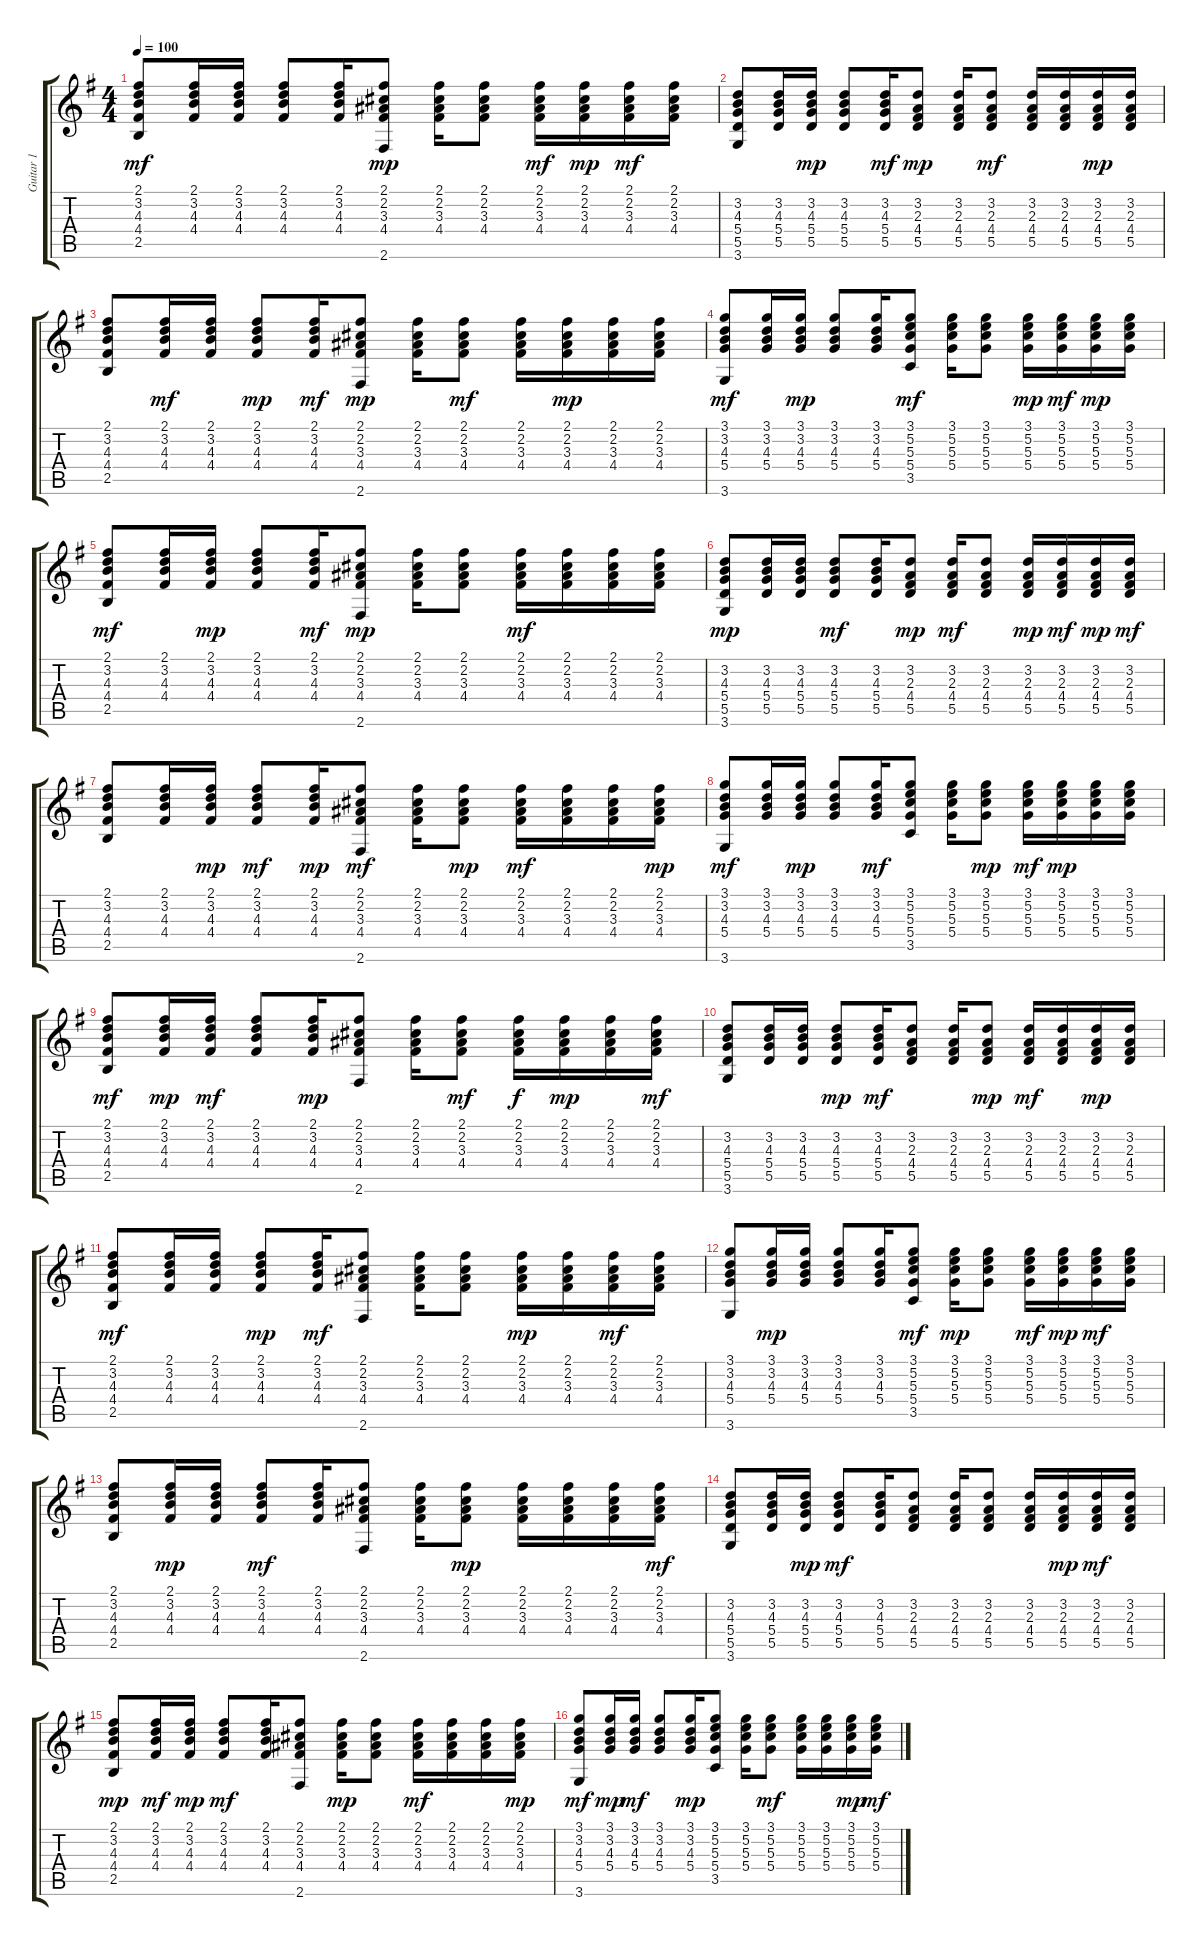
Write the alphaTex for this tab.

\track ("Guitar 1" "Guitar 1") {instrument electricguitarclean}
\staff {score tabs}
\tuning (E4 B3 G3 D3 A2 E2) {hide}
\ts (4 4)
\tempo 100
\clef g2
\ks g
(2.1 3.2 4.3 4.4 2.5).8{dy mf} (2.1 3.2 4.3 4.4).16 (2.1 3.2 4.3 4.4).16 (2.1 3.2 4.3 4.4).8 (2.1 3.2 4.3 4.4).16 (2.1 2.2 3.3 4.4 2.6).8{dy mp} (2.1 2.2 3.3 4.4).16 (2.1 2.2 3.3 4.4).8 (2.1 2.2 3.3 4.4).16{dy mf} (2.1 2.2 3.3 4.4).16{dy mp} (2.1 2.2 3.3 4.4).16{dy mf} (2.1 2.2 3.3 4.4).16 |
(3.2 4.3 5.4 5.5 3.6).8 (3.2 4.3 5.4 5.5).16 (3.2 4.3 5.4 5.5).16{dy mp} (3.2 4.3 5.4 5.5).8 (3.2 4.3 5.4 5.5).16{dy mf} (3.2 2.3 4.4 5.5).8{dy mp} (3.2 2.3 4.4 5.5).16 (3.2 2.3 4.4 5.5).8{dy mf} (3.2 2.3 4.4 5.5).16 (3.2 2.3 4.4 5.5).16 (3.2 2.3 4.4 5.5).16{dy mp} (3.2 2.3 4.4 5.5).16 |
(2.1 3.2 4.3 4.4 2.5).8 (2.1 3.2 4.3 4.4).16{dy mf} (2.1 3.2 4.3 4.4).16 (2.1 3.2 4.3 4.4).8{dy mp} (2.1 3.2 4.3 4.4).16{dy mf} (2.1 2.2 3.3 4.4 2.6).8{dy mp} (2.1 2.2 3.3 4.4).16 (2.1 2.2 3.3 4.4).8{dy mf} (2.1 2.2 3.3 4.4).16 (2.1 2.2 3.3 4.4).16{dy mp} (2.1 2.2 3.3 4.4).16 (2.1 2.2 3.3 4.4).16 |
(3.1 3.2 4.3 5.4 3.6).8{dy mf} (3.1 3.2 4.3 5.4).16 (3.1 3.2 4.3 5.4).16{dy mp} (3.1 3.2 4.3 5.4).8 (3.1 3.2 4.3 5.4).16 (3.1 5.2 5.3 5.4 3.5).8{dy mf} (3.1 5.2 5.3 5.4).16 (3.1 5.2 5.3 5.4).8 (3.1 5.2 5.3 5.4).16{dy mp} (3.1 5.2 5.3 5.4).16{dy mf} (3.1 5.2 5.3 5.4).16{dy mp} (3.1 5.2 5.3 5.4).16 |
(2.1 3.2 4.3 4.4 2.5).8{dy mf} (2.1 3.2 4.3 4.4).16 (2.1 3.2 4.3 4.4).16{dy mp} (2.1 3.2 4.3 4.4).8 (2.1 3.2 4.3 4.4).16{dy mf} (2.1 2.2 3.3 4.4 2.6).8{dy mp} (2.1 2.2 3.3 4.4).16 (2.1 2.2 3.3 4.4).8 (2.1 2.2 3.3 4.4).16{dy mf} (2.1 2.2 3.3 4.4).16 (2.1 2.2 3.3 4.4).16 (2.1 2.2 3.3 4.4).16 |
(3.2 4.3 5.4 5.5 3.6).8{dy mp} (3.2 4.3 5.4 5.5).16 (3.2 4.3 5.4 5.5).16 (3.2 4.3 5.4 5.5).8{dy mf} (3.2 4.3 5.4 5.5).16 (3.2 2.3 4.4 5.5).8{dy mp} (3.2 2.3 4.4 5.5).16{dy mf} (3.2 2.3 4.4 5.5).8 (3.2 2.3 4.4 5.5).16{dy mp} (3.2 2.3 4.4 5.5).16{dy mf} (3.2 2.3 4.4 5.5).16{dy mp} (3.2 2.3 4.4 5.5).16{dy mf} |
(2.1 3.2 4.3 4.4 2.5).8 (2.1 3.2 4.3 4.4).16 (2.1 3.2 4.3 4.4).16{dy mp} (2.1 3.2 4.3 4.4).8{dy mf} (2.1 3.2 4.3 4.4).16{dy mp} (2.1 2.2 3.3 4.4 2.6).8{dy mf} (2.1 2.2 3.3 4.4).16 (2.1 2.2 3.3 4.4).8{dy mp} (2.1 2.2 3.3 4.4).16{dy mf} (2.1 2.2 3.3 4.4).16 (2.1 2.2 3.3 4.4).16 (2.1 2.2 3.3 4.4).16{dy mp} |
(3.1 3.2 4.3 5.4 3.6).8{dy mf} (3.1 3.2 4.3 5.4).16 (3.1 3.2 4.3 5.4).16{dy mp} (3.1 3.2 4.3 5.4).8 (3.1 3.2 4.3 5.4).16{dy mf} (3.1 5.2 5.3 5.4 3.5).8 (3.1 5.2 5.3 5.4).16 (3.1 5.2 5.3 5.4).8{dy mp} (3.1 5.2 5.3 5.4).16{dy mf} (3.1 5.2 5.3 5.4).16{dy mp} (3.1 5.2 5.3 5.4).16 (3.1 5.2 5.3 5.4).16 |
(2.1 3.2 4.3 4.4 2.5).8{dy mf} (2.1 3.2 4.3 4.4).16{dy mp} (2.1 3.2 4.3 4.4).16{dy mf} (2.1 3.2 4.3 4.4).8 (2.1 3.2 4.3 4.4).16{dy mp} (2.1 2.2 3.3 4.4 2.6).8 (2.1 2.2 3.3 4.4).16 (2.1 2.2 3.3 4.4).8{dy mf} (2.1 2.2 3.3 4.4).16{dy f} (2.1 2.2 3.3 4.4).16{dy mp} (2.1 2.2 3.3 4.4).16 (2.1 2.2 3.3 4.4).16{dy mf} |
(3.2 4.3 5.4 5.5 3.6).8 (3.2 4.3 5.4 5.5).16 (3.2 4.3 5.4 5.5).16 (3.2 4.3 5.4 5.5).8{dy mp} (3.2 4.3 5.4 5.5).16{dy mf} (3.2 2.3 4.4 5.5).8 (3.2 2.3 4.4 5.5).16 (3.2 2.3 4.4 5.5).8{dy mp} (3.2 2.3 4.4 5.5).16{dy mf} (3.2 2.3 4.4 5.5).16 (3.2 2.3 4.4 5.5).16{dy mp} (3.2 2.3 4.4 5.5).16 |
(2.1 3.2 4.3 4.4 2.5).8{dy mf} (2.1 3.2 4.3 4.4).16 (2.1 3.2 4.3 4.4).16 (2.1 3.2 4.3 4.4).8{dy mp} (2.1 3.2 4.3 4.4).16{dy mf} (2.1 2.2 3.3 4.4 2.6).8 (2.1 2.2 3.3 4.4).16 (2.1 2.2 3.3 4.4).8 (2.1 2.2 3.3 4.4).16{dy mp} (2.1 2.2 3.3 4.4).16 (2.1 2.2 3.3 4.4).16{dy mf} (2.1 2.2 3.3 4.4).16 |
(3.1 3.2 4.3 5.4 3.6).8 (3.1 3.2 4.3 5.4).16{dy mp} (3.1 3.2 4.3 5.4).16 (3.1 3.2 4.3 5.4).8 (3.1 3.2 4.3 5.4).16 (3.1 5.2 5.3 5.4 3.5).8{dy mf} (3.1 5.2 5.3 5.4).16{dy mp} (3.1 5.2 5.3 5.4).8 (3.1 5.2 5.3 5.4).16{dy mf} (3.1 5.2 5.3 5.4).16{dy mp} (3.1 5.2 5.3 5.4).16{dy mf} (3.1 5.2 5.3 5.4).16 |
(2.1 3.2 4.3 4.4 2.5).8 (2.1 3.2 4.3 4.4).16{dy mp} (2.1 3.2 4.3 4.4).16 (2.1 3.2 4.3 4.4).8{dy mf} (2.1 3.2 4.3 4.4).16 (2.1 2.2 3.3 4.4 2.6).8 (2.1 2.2 3.3 4.4).16 (2.1 2.2 3.3 4.4).8{dy mp} (2.1 2.2 3.3 4.4).16 (2.1 2.2 3.3 4.4).16 (2.1 2.2 3.3 4.4).16 (2.1 2.2 3.3 4.4).16{dy mf} |
(3.2 4.3 5.4 5.5 3.6).8 (3.2 4.3 5.4 5.5).16 (3.2 4.3 5.4 5.5).16{dy mp} (3.2 4.3 5.4 5.5).8{dy mf} (3.2 4.3 5.4 5.5).16 (3.2 2.3 4.4 5.5).8 (3.2 2.3 4.4 5.5).16 (3.2 2.3 4.4 5.5).8 (3.2 2.3 4.4 5.5).16 (3.2 2.3 4.4 5.5).16{dy mp} (3.2 2.3 4.4 5.5).16{dy mf} (3.2 2.3 4.4 5.5).16 |
(2.1 3.2 4.3 4.4 2.5).8{dy mp} (2.1 3.2 4.3 4.4).16{dy mf} (2.1 3.2 4.3 4.4).16{dy mp} (2.1 3.2 4.3 4.4).8{dy mf} (2.1 3.2 4.3 4.4).16 (2.1 2.2 3.3 4.4 2.6).8 (2.1 2.2 3.3 4.4).16{dy mp} (2.1 2.2 3.3 4.4).8 (2.1 2.2 3.3 4.4).16{dy mf} (2.1 2.2 3.3 4.4).16 (2.1 2.2 3.3 4.4).16 (2.1 2.2 3.3 4.4).16{dy mp} |
(3.1 3.2 4.3 5.4 3.6).8{dy mf} (3.1 3.2 4.3 5.4).16{dy mp} (3.1 3.2 4.3 5.4).16{dy mf} (3.1 3.2 4.3 5.4).8 (3.1 3.2 4.3 5.4).16{dy mp} (3.1 5.2 5.3 5.4 3.5).8 (3.1 5.2 5.3 5.4).16 (3.1 5.2 5.3 5.4).8{dy mf} (3.1 5.2 5.3 5.4).16 (3.1 5.2 5.3 5.4).16 (3.1 5.2 5.3 5.4).16{dy mp} (3.1 5.2 5.3 5.4).16{dy mf}
